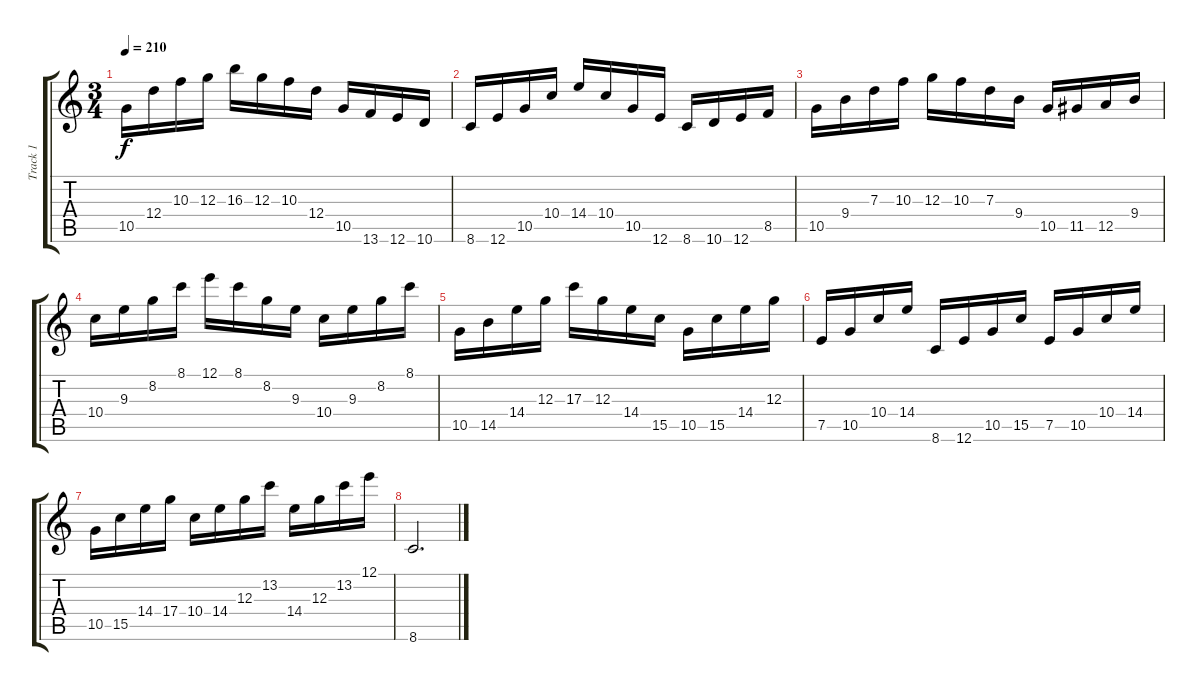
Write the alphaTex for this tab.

\track ("Track 1" "Track 1") {instrument overdrivenguitar}
\staff {score tabs}
\tuning (E4 B3 G3 D3 A2 E2) {hide}
\ts (3 4)
\tempo 210
\clef g2
\ks c
10.5.16{dy f} 12.4.16 10.3.16 12.3.16 16.3.16 12.3.16 10.3.16 12.4.16 10.5.16 13.6.16 12.6.16 10.6.16 |
8.6.16 12.6.16 10.5.16 10.4.16 14.4.16 10.4.16 10.5.16 12.6.16 8.6.16 10.6.16 12.6.16 8.5.16 |
10.5.16 9.4.16 7.3.16 10.3.16 12.3.16 10.3.16 7.3.16 9.4.16 10.5.16 11.5.16 12.5.16 9.4.16 |
10.4.16 9.3.16 8.2.16 8.1.16 12.1.16 8.1.16 8.2.16 9.3.16 10.4.16 9.3.16 8.2.16 8.1.16 |
10.5.16 14.5.16 14.4.16 12.3.16 17.3.16 12.3.16 14.4.16 15.5.16 10.5.16 15.5.16 14.4.16 12.3.16 |
7.5.16 10.5.16 10.4.16 14.4.16 8.6.16 12.6.16 10.5.16 15.5.16 7.5.16 10.5.16 10.4.16 14.4.16 |
10.5.16 15.5.16 14.4.16 17.4.16 10.4.16 14.4.16 12.3.16 13.2.16 14.4.16 12.3.16 13.2.16 12.1.16 |
8.6.2{d}
